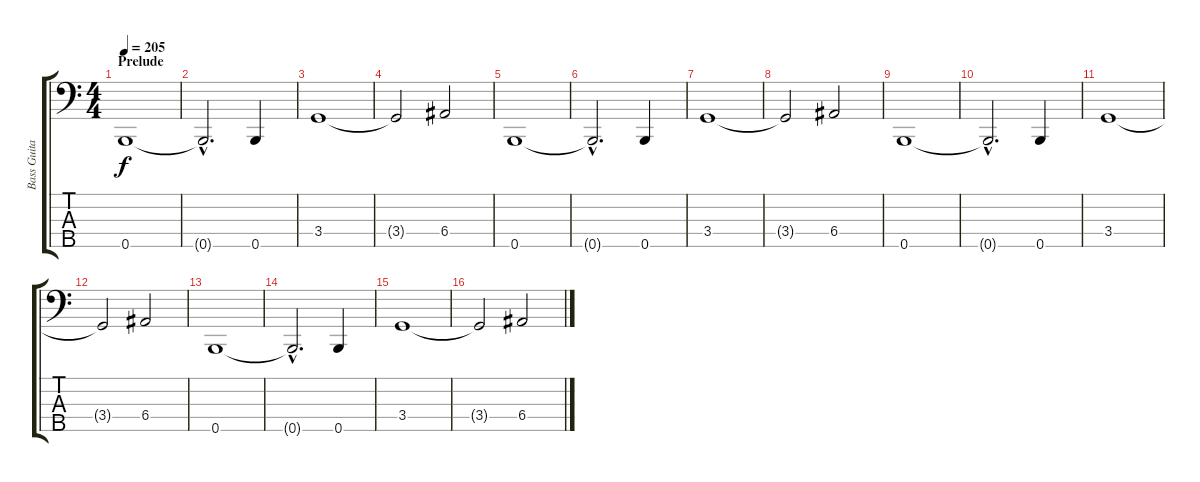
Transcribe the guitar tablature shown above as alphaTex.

\track ("Bass Guitar" "Bass Guita") {instrument electricbasspick}
\staff {score tabs}
\tuning (G2 D2 A1 E1 B0) {hide}
\ts (4 4)
\section ("" "Prelude")
\tempo 205
\clef f4
\ks c
0.5.1{dy f} |
0.5{hac t}.2{d} 0.5.4 |
3.4.1 |
3.4{t}.2 6.4.2 |
0.5.1 |
0.5{hac t}.2{d} 0.5.4 |
3.4.1 |
3.4{t}.2 6.4.2 |
0.5.1 |
0.5{hac t}.2{d} 0.5.4 |
3.4.1 |
3.4{t}.2 6.4.2 |
0.5.1 |
0.5{hac t}.2{d} 0.5.4 |
3.4.1 |
3.4{t}.2 6.4.2
